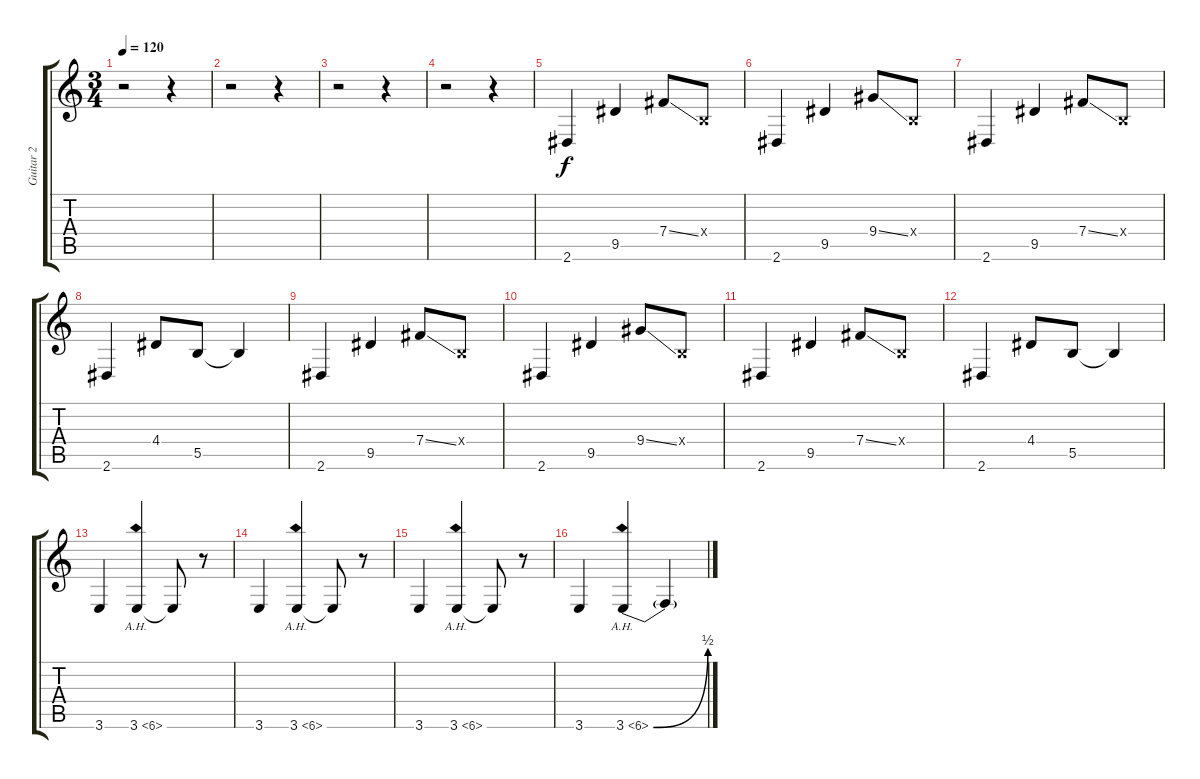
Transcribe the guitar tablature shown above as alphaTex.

\track ("Guitar 2" "Guitar 2") {instrument distortionguitar}
\staff {score tabs}
\tuning (Db4 Ab3 E3 B2 Gb2 Db2) {hide}
\ts (3 4)
\tempo 120
\clef g2
\ks c
r.2{dy f instrument distortionguitar} r.4 |
r.2 r.4 |
r.2 r.4 |
r.2 r.4 |
2.6.4 9.5.4 7.4{ss}.8 0.4{x}.8 |
2.6.4 9.5.4 9.4{ss}.8 0.4{x}.8 |
2.6.4 9.5.4 7.4{ss}.8 0.4{x}.8 |
2.6.4 4.4.8 5.5.8 5.5{t}.4 |
2.6.4 9.5.4 7.4{ss}.8 0.4{x}.8 |
2.6.4 9.5.4 9.4{ss}.8 0.4{x}.8 |
2.6.4 9.5.4 7.4{ss}.8 0.4{x}.8 |
2.6.4 4.4.8 5.5.8 5.5{t}.4 |
3.6.4 3.6{ah 3}.4 3.6{t}.8 r.8 |
3.6.4 3.6{ah 3}.4 3.6{t}.8 r.8 |
3.6.4 3.6{ah 3}.4 3.6{t}.8 r.8 |
3.6.4 3.6{be (bend 0 0 60 2) ah 3}.4 3.6{t}.4
